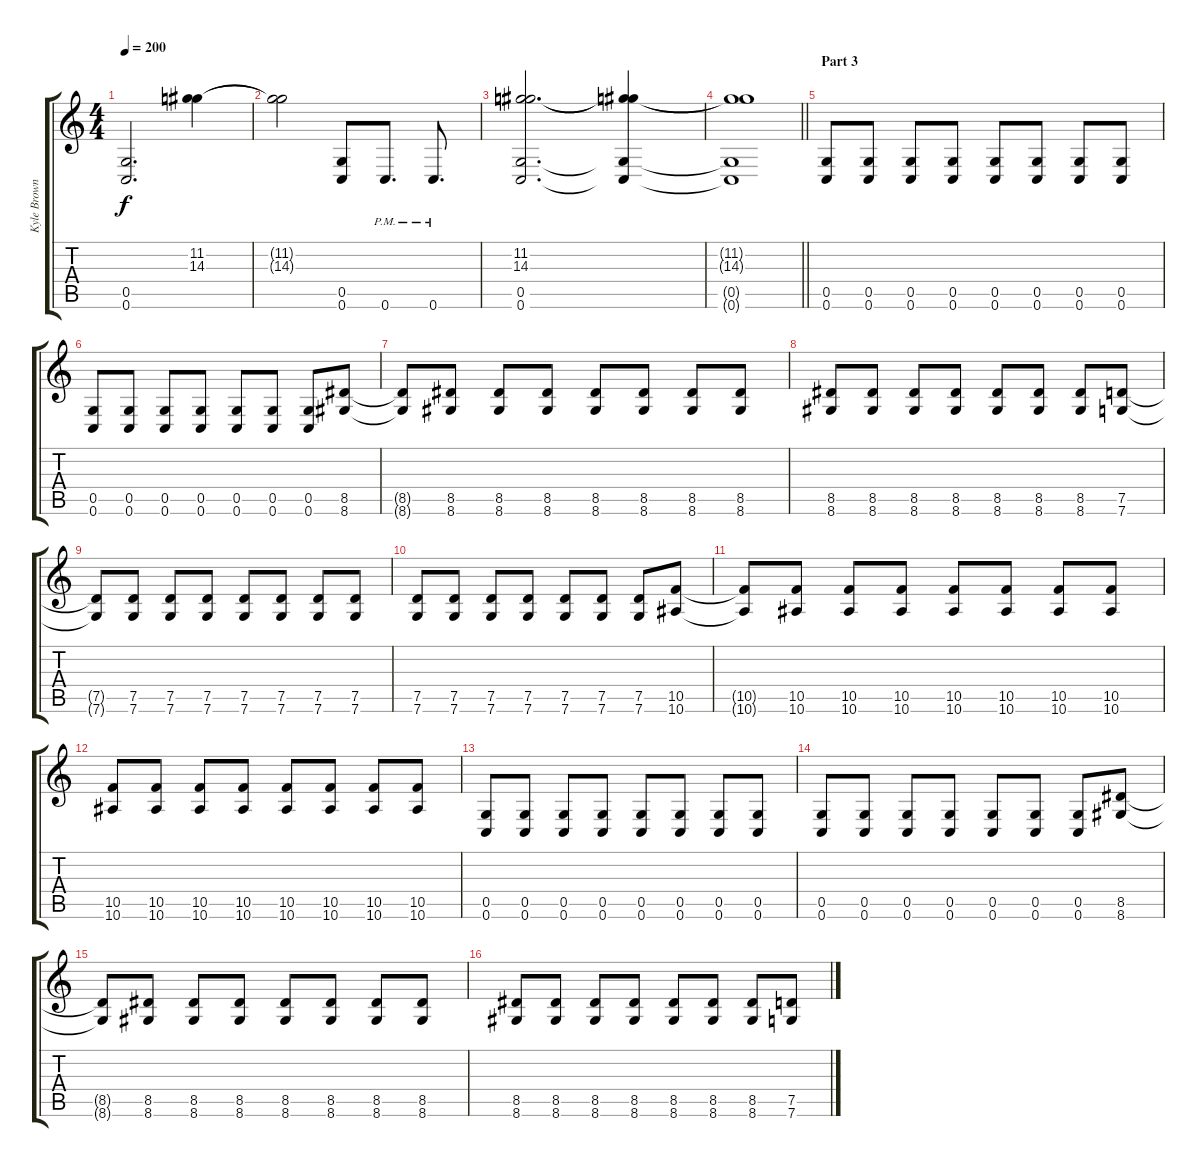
\track ("Kyle Browning" "Kyle Brown") {instrument distortionguitar}
\staff {score tabs}
\tuning (D4 A3 F3 C3 G2 C2) {hide}
\ts (4 4)
\tempo 200
\clef g2
\ks c
(0.5 0.6).2{d dy f} (11.2 14.3).4 |
(11.2{t} 14.3{t}).2 (0.5 0.6).8 0.6{pm}.8{d} 0.6{pm}.8{d} |
(11.2 14.3 0.5 0.6).2{d} (11.2{t} 14.3{t} 0.5{t} 0.6{t}).4 |
\barLineRight lightlight
(11.2{t} 14.3{t} 0.5{t} 0.6{t}).1 |
\section ("" "Part 3")
(0.5 0.6).8 (0.5 0.6).8 (0.5 0.6).8 (0.5 0.6).8 (0.5 0.6).8 (0.5 0.6).8 (0.5 0.6).8 (0.5 0.6).8 |
(0.5 0.6).8 (0.5 0.6).8 (0.5 0.6).8 (0.5 0.6).8 (0.5 0.6).8 (0.5 0.6).8 (0.5 0.6).8 (8.5 8.6).8 |
(8.5{t} 8.6{t}).8 (8.5 8.6).8 (8.5 8.6).8 (8.5 8.6).8 (8.5 8.6).8 (8.5 8.6).8 (8.5 8.6).8 (8.5 8.6).8 |
(8.5 8.6).8 (8.5 8.6).8 (8.5 8.6).8 (8.5 8.6).8 (8.5 8.6).8 (8.5 8.6).8 (8.5 8.6).8 (7.5 7.6).8 |
(7.5{t} 7.6{t}).8 (7.5 7.6).8 (7.5 7.6).8 (7.5 7.6).8 (7.5 7.6).8 (7.5 7.6).8 (7.5 7.6).8 (7.5 7.6).8 |
(7.5 7.6).8 (7.5 7.6).8 (7.5 7.6).8 (7.5 7.6).8 (7.5 7.6).8 (7.5 7.6).8 (7.5 7.6).8 (10.5 10.6).8 |
(10.5{t} 10.6{t}).8 (10.5 10.6).8 (10.5 10.6).8 (10.5 10.6).8 (10.5 10.6).8 (10.5 10.6).8 (10.5 10.6).8 (10.5 10.6).8 |
(10.5 10.6).8 (10.5 10.6).8 (10.5 10.6).8 (10.5 10.6).8 (10.5 10.6).8 (10.5 10.6).8 (10.5 10.6).8 (10.5 10.6).8 |
(0.5 0.6).8 (0.5 0.6).8 (0.5 0.6).8 (0.5 0.6).8 (0.5 0.6).8 (0.5 0.6).8 (0.5 0.6).8 (0.5 0.6).8 |
(0.5 0.6).8 (0.5 0.6).8 (0.5 0.6).8 (0.5 0.6).8 (0.5 0.6).8 (0.5 0.6).8 (0.5 0.6).8 (8.5 8.6).8 |
(8.5{t} 8.6{t}).8 (8.5 8.6).8 (8.5 8.6).8 (8.5 8.6).8 (8.5 8.6).8 (8.5 8.6).8 (8.5 8.6).8 (8.5 8.6).8 |
(8.5 8.6).8 (8.5 8.6).8 (8.5 8.6).8 (8.5 8.6).8 (8.5 8.6).8 (8.5 8.6).8 (8.5 8.6).8 (7.5 7.6).8
